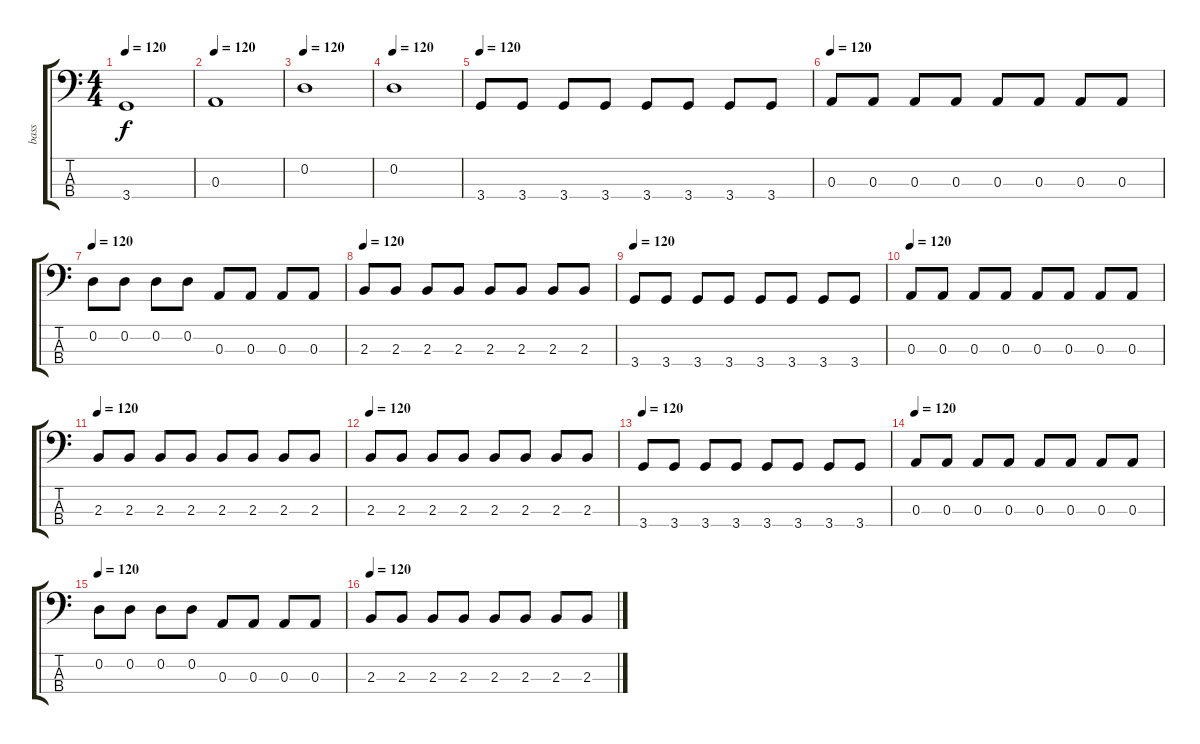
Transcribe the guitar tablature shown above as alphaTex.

\track ("bass" "bass") {instrument electricbasspick}
\staff {score tabs}
\tuning (G2 D2 A1 E1) {hide}
\ts (4 4)
\tempo 120
\clef f4
\ks c
3.4.1{dy f} |
\tempo 120
0.3.1 |
\tempo 120
0.2.1 |
\tempo 120
0.2.1 |
\tempo 120
3.4.8 3.4.8 3.4.8 3.4.8 3.4.8 3.4.8 3.4.8 3.4.8 |
\tempo 120
0.3.8 0.3.8 0.3.8 0.3.8 0.3.8 0.3.8 0.3.8 0.3.8 |
\tempo 120
0.2.8 0.2.8 0.2.8 0.2.8 0.3.8 0.3.8 0.3.8 0.3.8 |
\tempo 120
2.3.8 2.3.8 2.3.8 2.3.8 2.3.8 2.3.8 2.3.8 2.3.8 |
\tempo 120
3.4.8 3.4.8 3.4.8 3.4.8 3.4.8 3.4.8 3.4.8 3.4.8 |
\tempo 120
0.3.8 0.3.8 0.3.8 0.3.8 0.3.8 0.3.8 0.3.8 0.3.8 |
\tempo 120
2.3.8 2.3.8 2.3.8 2.3.8 2.3.8 2.3.8 2.3.8 2.3.8 |
\tempo 120
2.3.8 2.3.8 2.3.8 2.3.8 2.3.8 2.3.8 2.3.8 2.3.8 |
\tempo 120
3.4.8 3.4.8 3.4.8 3.4.8 3.4.8 3.4.8 3.4.8 3.4.8 |
\tempo 120
0.3.8 0.3.8 0.3.8 0.3.8 0.3.8 0.3.8 0.3.8 0.3.8 |
\tempo 120
0.2.8 0.2.8 0.2.8 0.2.8 0.3.8 0.3.8 0.3.8 0.3.8 |
\tempo 120
2.3.8 2.3.8 2.3.8 2.3.8 2.3.8 2.3.8 2.3.8 2.3.8
